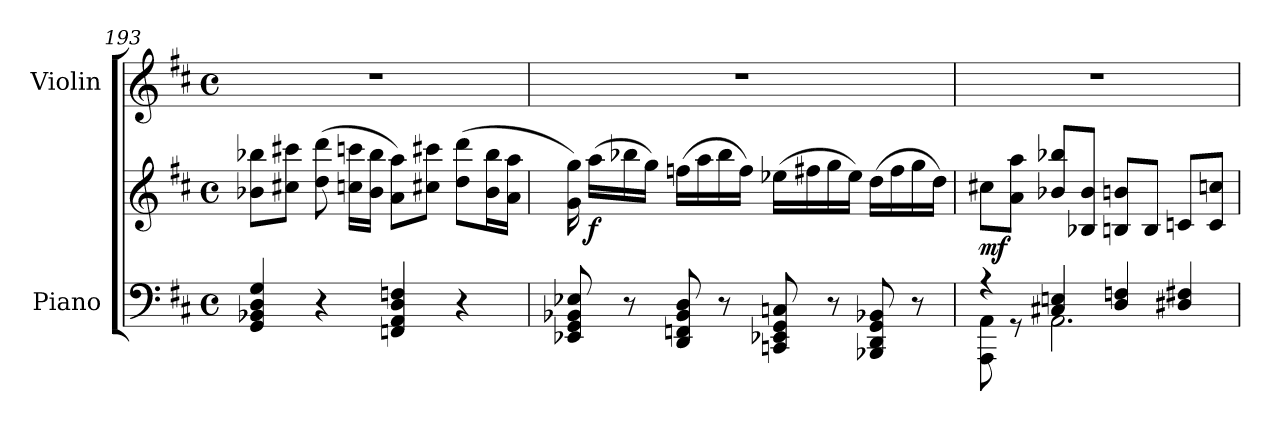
**kern	**kern	**dynam	**kern
*part2	*part2	*part2	*part1
*staff3	*staff2	*staff2/3	*staff1
*I"Piano	*	*	*I"Violin
*I'Pno.	*	*	*I'Vln.
*clefF4	*clefG2	*	*clefG2
*k[f#c#]	*k[f#c#]	*	*k[f#c#]
*M4/4	*M4/4	*	*M4/4
*met(c)	*met(c)	*	*met(c)
=193	=193	=193	=193
4GG/ 4BB-X/ 4D/ 4G/	8b-X\ 8bb-X\L	.	1r
.	8cc#X\ 8ccc#X\J	.	.
4r	(8dd\ 8ddd\	.	.
.	16ccn\ 16cccn\LL	.	.
.	16b-\ 16bb-\JJ	.	.
4FFn/ 4AA/ 4D/ 4Fn/	8a\ 8aa\L)	.	.
.	8cc#X\ 8ccc#X\J	.	.
4r	(8dd\ 8ddd\L	.	.
.	16b-\ 16bb-\L	.	.
.	16a\ 16aa\JJ	.	.
!!LO:LB:g=z
=194	=194	=194	=194
8EE-X/ 8GG/ 8BB-X/ 8E-X/	16g\ 16gg\)	.	1r
!	!	!LO:DY:b	!
.	(16aa\LL	f	.
8r	16bb-X\	.	.
.	16gg\JJ)	.	.
8DD/ 8FFn/ 8BB-/ 8D/	(16ffn\LL	.	.
.	16aa\	.	.
8r	16bb-\	.	.
.	16ff\JJ)	.	.
8CCn/ 8EE-X/ 8GG/ 8Cn/	(16ee-X\LL	.	.
.	16ff#X\	.	.
8r	16gg\	.	.
.	16ee-\JJ)	.	.
8BBB-X/ 8DD/ 8GG/ 8BB-X/	(16dd\LL	.	.
.	16ff#\	.	.
8r	16gg\	.	.
.	16dd\JJ)	.	.
=195	=195	=195	=195
*	*	*	*MM100
*^	*	*	*
!	!	!	!LO:DY:b	!
4r	8AAA\ 8AA\	8cc#X\L	mf	1r
.	8r	8a\ 8aa\J	.	.
4C#X/ 4En/	2.AA\	8b-X/ 8bb-X/L	.	.
.	.	8B-X/ 8b-/J	.	.
4D/ 4Fn/	.	8Bn/ 8bn/L	.	.
.	.	8B/J	.	.
4D#X/ 4F#X/	.	8cn/L	.	.
.	.	8c/ 8ccn/J	.	.
*v	*v	*	*	*
=	=	=	=
*-	*-	*-	*-
